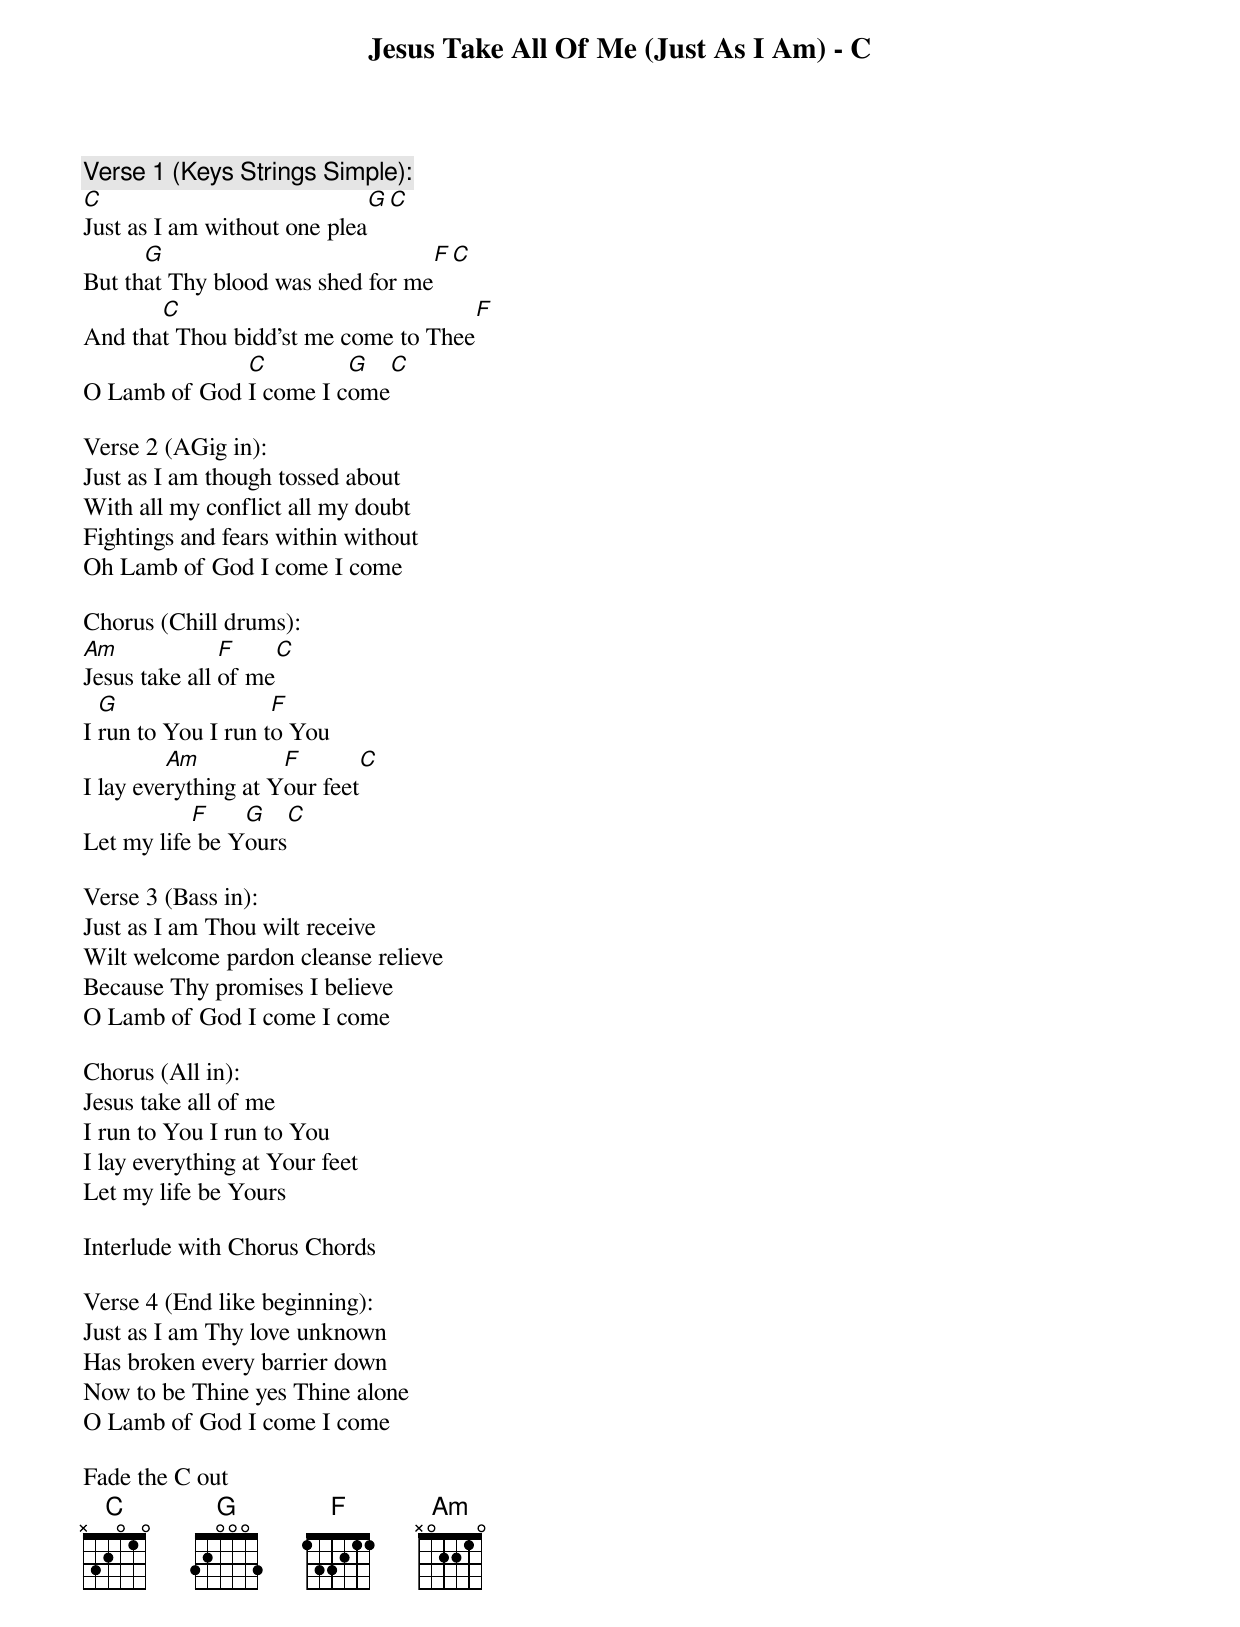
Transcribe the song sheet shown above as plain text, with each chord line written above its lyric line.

Jesus Take All Of Me (Just As I Am) - C

Verse 1 (Keys Strings Simple):
C                              G    C
Just as I am without one plea
      G                            F            C
But that Thy blood was shed for me
       C                                F
And that Thou bidd'st me come to Thee
              C         G            C
O Lamb of God I come I come

Verse 2 (AGig in):
Just as I am though tossed about
With all my conflict all my doubt
Fightings and fears within without
Oh Lamb of God I come I come

Chorus (Chill drums):
Am             F           C
Jesus take all of me
  G                 F
I run to You I run to You
         Am          F                 C
I lay everything at Your feet
           F    G          C
Let my life be Yours

Verse 3 (Bass in):
Just as I am Thou wilt receive
Wilt welcome pardon cleanse relieve
Because Thy promises I believe
O Lamb of God I come I come

Chorus (All in):
Jesus take all of me
I run to You I run to You
I lay everything at Your feet
Let my life be Yours

Interlude with Chorus Chords

Verse 4 (End like beginning):
Just as I am Thy love unknown
Has broken every barrier down
Now to be Thine yes Thine alone
O Lamb of God I come I come

Fade the C out
